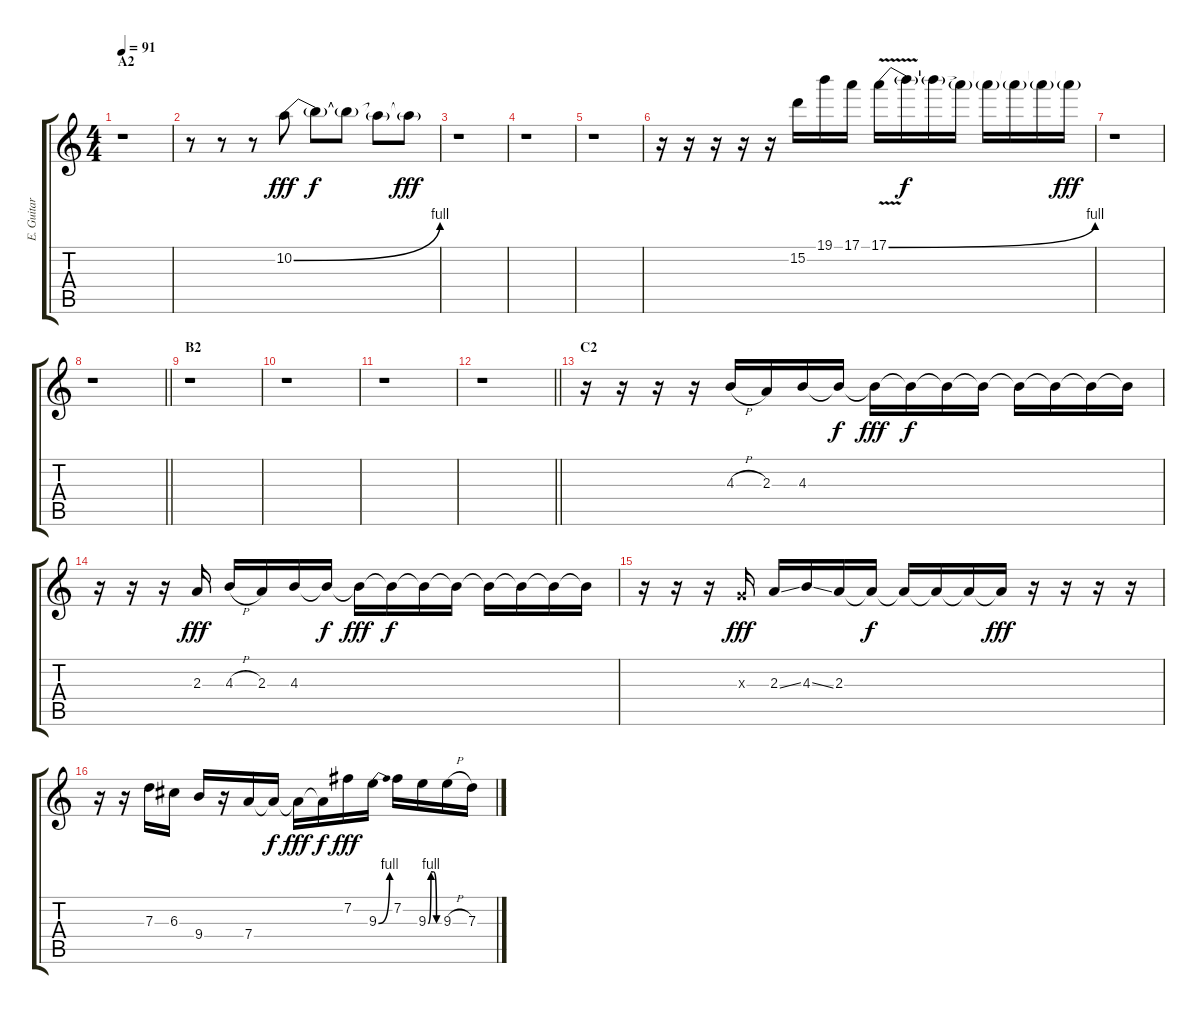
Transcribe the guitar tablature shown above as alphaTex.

\track ("E. Guitar 1 (Lead)" "E. Guitar ") {instrument distortionguitar}
\staff {score tabs}
\tuning (E4 B3 G3 D3 A2 E2) {hide}
\ts (4 4)
\section ("" "A2")
\tempo 91
\clef g2
\ks c
r.1{dy fff} |
r.8 r.8 r.8 10.2{be (bend 0 0 60 4)}.8 10.2{t}.8{dy f} 10.2{t}.8 10.2{t}.8 10.2{t}.8{dy fff} |
r.1 |
r.1 |
r.1 |
r.16 r.16 r.16 r.16 r.16 15.2.16 19.1.16 17.1.16 17.1{be (bend 0 0 60 4) v}.16 17.1{t}.16{dy f} 17.1{t}.16 17.1{t}.16 17.1{t}.16 17.1{t}.16 17.1{t}.16 17.1{t}.16{dy fff} |
r.1 |
\barLineRight lightlight
r.1 |
\section ("" "B2")
r.1 |
r.1 |
r.1 |
\barLineRight lightlight
r.1 |
\section ("" "C2")
r.16 r.16 r.16 r.16 4.3{h}.16 2.3.16 4.3.16 4.3{t}.16{dy f} 4.3{t}.16{dy fff} 4.3{t}.16{dy f} 4.3{t}.16 4.3{t}.16 4.3{t}.16 4.3{t}.16 4.3{t}.16 4.3{t}.16 |
r.16 r.16 r.16 2.3.16{dy fff} 4.3{h}.16 2.3.16 4.3.16 4.3{t}.16{dy f} 4.3{t}.16{dy fff} 4.3{t}.16{dy f} 4.3{t}.16 4.3{t}.16 4.3{t}.16 4.3{t}.16 4.3{t}.16 4.3{t}.16 |
r.16 r.16 r.16 0.3{x}.16{dy fff} 2.3{ss}.16 4.3{ss}.16 2.3.16 2.3{t}.16{dy f} 2.3{t}.16 2.3{t}.16 2.3{t}.16 2.3{t}.16{dy fff} r.16 r.16 r.16 r.16 |
r.16 r.16 7.3.16 6.3.16 9.4.16 r.16 7.4.16 7.4{t}.16{dy f} 7.4{t}.16{dy fff} 7.4{t}.16{dy f} 7.2.16{dy fff} 9.3{be (bend 0 0 60 4)}.16 7.2.16 9.3{be (custom 0 0 15 4 30 4 45 0 60 0)}.16 9.3{h}.16 7.3.16
